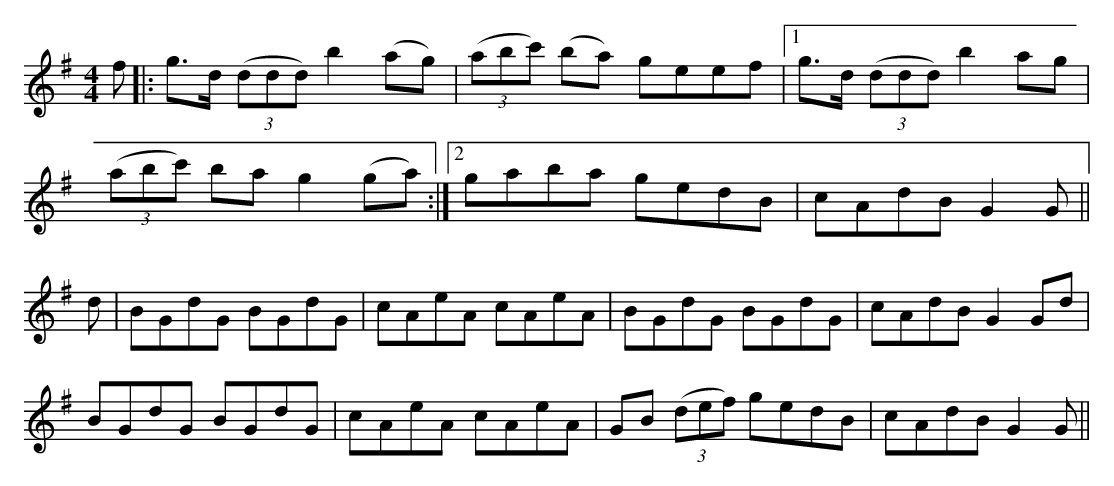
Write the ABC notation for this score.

X:1
M:4/4
K:G
f|:g3/2d/ (3(ddd) b2(ag)|(3(abc') (ba) geef|1 g3/2d/ (3(ddd) b2ag|
(3(abc') ba g2(ga):|2 gaba gedB|cAdB G2G||
d|BGdG BGdG|cAeA cAeA|BGdG BGdG|cAdB G2Gd|
BGdG BGdG|cAeA cAeA|GB (3(def) gedB|cAdB G2G||
